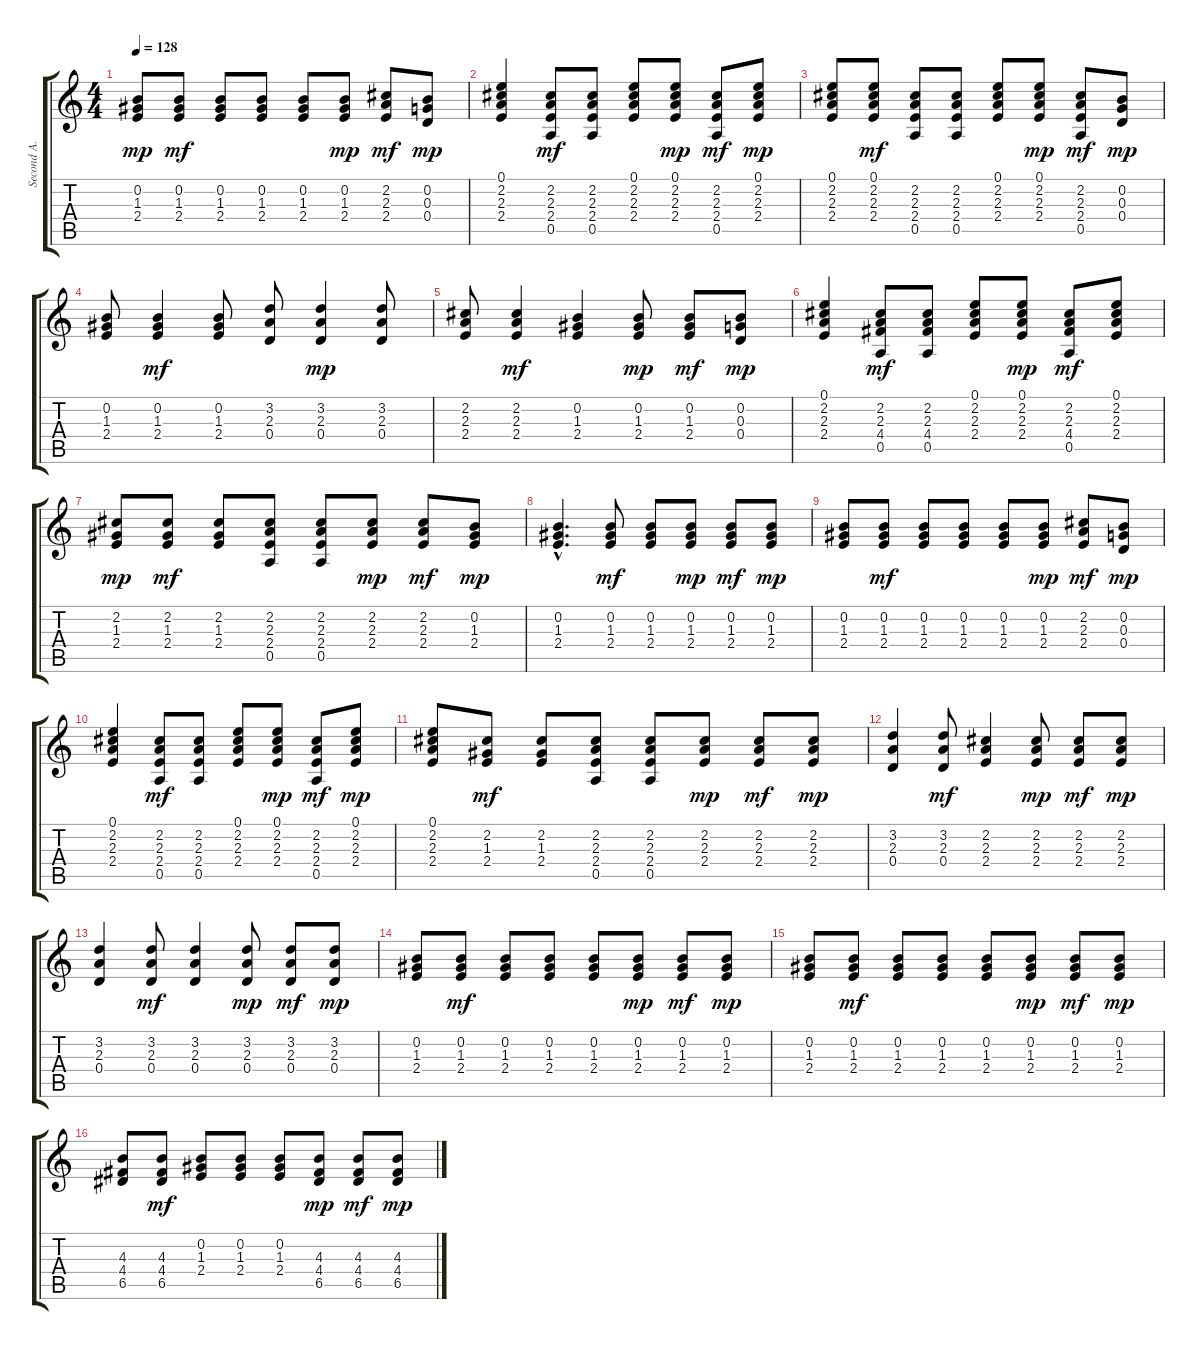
\track ("Second A. Guitar" "Second A. ") {instrument acousticguitarsteel}
\staff {score tabs}
\tuning (E4 B3 G3 D3 A2 E2) {hide}
\ts (4 4)
\tempo 128
\clef g2
\ks c
(0.2 1.3 2.4).8{dy mp} (0.2 1.3 2.4).8{dy mf} (0.2 1.3 2.4).8 (0.2 1.3 2.4).8 (0.2 1.3 2.4).8 (0.2 1.3 2.4).8{dy mp} (2.2 2.3 2.4).8{dy mf} (0.2 0.3 0.4).8{dy mp} |
(0.1 2.2 2.3 2.4).4 (2.2 2.3 2.4 0.5).8{dy mf} (2.2 2.3 2.4 0.5).8 (0.1 2.2 2.3 2.4).8 (0.1 2.2 2.3 2.4).8{dy mp} (2.2 2.3 2.4 0.5).8{dy mf} (0.1 2.2 2.3 2.4).8{dy mp} |
(0.1 2.2 2.3 2.4).8 (0.1 2.2 2.3 2.4).8{dy mf} (2.2 2.3 2.4 0.5).8 (2.2 2.3 2.4 0.5).8 (0.1 2.2 2.3 2.4).8 (0.1 2.2 2.3 2.4).8{dy mp} (2.2 2.3 2.4 0.5).8{dy mf} (0.2 0.3 0.4).8{dy mp} |
(0.2 1.3 2.4).8 (0.2 1.3 2.4).4{dy mf} (0.2 1.3 2.4).8 (3.2 2.3 0.4).8 (3.2 2.3 0.4).4{dy mp} (3.2 2.3 0.4).8 |
(2.2 2.3 2.4).8 (2.2 2.3 2.4).4{dy mf} (0.2 1.3 2.4).4 (0.2 1.3 2.4).8{dy mp} (0.2 1.3 2.4).8{dy mf} (0.2 0.3 0.4).8{dy mp} |
(0.1 2.2 2.3 2.4).4 (2.2 2.3 4.4 0.5).8{dy mf} (2.2 2.3 4.4 0.5).8 (0.1 2.2 2.3 2.4).8 (0.1 2.2 2.3 2.4).8{dy mp} (2.2 2.3 4.4 0.5).8{dy mf} (0.1 2.2 2.3 2.4).8 |
(2.2 1.3 2.4).8{dy mp volume 10} (2.2 1.3 2.4).8{dy mf} (2.2 1.3 2.4).8 (2.2 2.3 2.4 0.5).8 (2.2 2.3 2.4 0.5).8 (2.2 2.3 2.4).8{dy mp} (2.2 2.3 2.4).8{dy mf} (0.2 1.3 2.4).8{dy mp} |
(0.2{hac} 1.3{hac} 2.4{hac}).4{d} (0.2 1.3 2.4).8{dy mf} (0.2 1.3 2.4).8 (0.2 1.3 2.4).8{dy mp} (0.2 1.3 2.4).8{dy mf} (0.2 1.3 2.4).8{dy mp} |
(0.2 1.3 2.4).8 (0.2 1.3 2.4).8{dy mf} (0.2 1.3 2.4).8 (0.2 1.3 2.4).8 (0.2 1.3 2.4).8 (0.2 1.3 2.4).8{dy mp} (2.2 2.3 2.4).8{dy mf} (0.2 0.3 0.4).8{dy mp} |
(0.1 2.2 2.3 2.4).4 (2.2 2.3 2.4 0.5).8{dy mf} (2.2 2.3 2.4 0.5).8 (0.1 2.2 2.3 2.4).8 (0.1 2.2 2.3 2.4).8{dy mp} (2.2 2.3 2.4 0.5).8{dy mf} (0.1 2.2 2.3 2.4).8{dy mp} |
(0.1 2.2 2.3 2.4).8 (2.2 1.3 2.4).8{dy mf} (2.2 1.3 2.4).8 (2.2 2.3 2.4 0.5).8 (2.2 2.3 2.4 0.5).8 (2.2 2.3 2.4).8{dy mp} (2.2 2.3 2.4).8{dy mf} (2.2 2.3 2.4).8{dy mp} |
(3.2 2.3 0.4).4 (3.2 2.3 0.4).8{dy mf} (2.2 2.3 2.4).4 (2.2 2.3 2.4).8{dy mp} (2.2 2.3 2.4).8{dy mf} (2.2 2.3 2.4).8{dy mp} |
(3.2 2.3 0.4).4 (3.2 2.3 0.4).8{dy mf} (3.2 2.3 0.4).4 (3.2 2.3 0.4).8{dy mp} (3.2 2.3 0.4).8{dy mf} (3.2 2.3 0.4).8{dy mp} |
(0.2 1.3 2.4).8 (0.2 1.3 2.4).8{dy mf} (0.2 1.3 2.4).8 (0.2 1.3 2.4).8 (0.2 1.3 2.4).8 (0.2 1.3 2.4).8{dy mp} (0.2 1.3 2.4).8{dy mf} (0.2 1.3 2.4).8{dy mp} |
(0.2 1.3 2.4).8 (0.2 1.3 2.4).8{dy mf} (0.2 1.3 2.4).8 (0.2 1.3 2.4).8 (0.2 1.3 2.4).8 (0.2 1.3 2.4).8{dy mp} (0.2 1.3 2.4).8{dy mf} (0.2 1.3 2.4).8{dy mp} |
(4.3 4.4 6.5).8 (4.3 4.4 6.5).8{dy mf} (0.2 1.3 2.4).8 (0.2 1.3 2.4).8 (0.2 1.3 2.4).8 (4.3 4.4 6.5).8{dy mp} (4.3 4.4 6.5).8{dy mf} (4.3 4.4 6.5).8{dy mp}
